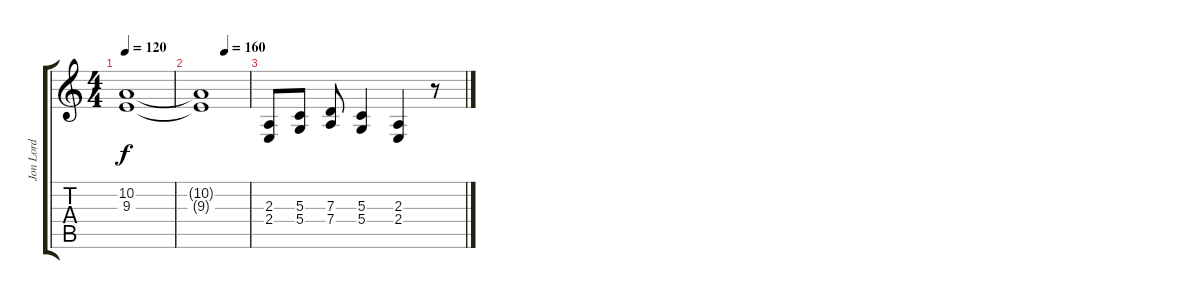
\track ("Jon Lord" "Jon Lord") {instrument rockorgan}
\staff {score tabs}
\tuning (E4 B3 G3 D3 A2 E2) {hide}
\ts (4 4)
\tempo 120
\clef g2
\ks c
(10.2{t} 9.3{t}).1{dy f} |
\tempo (160 0.5)
(10.2{t} 9.3{t}).1 |
(2.3 2.4).8 (5.3 5.4).8 (7.3 7.4).8 (5.3 5.4).4 (2.3 2.4).4 r.8
